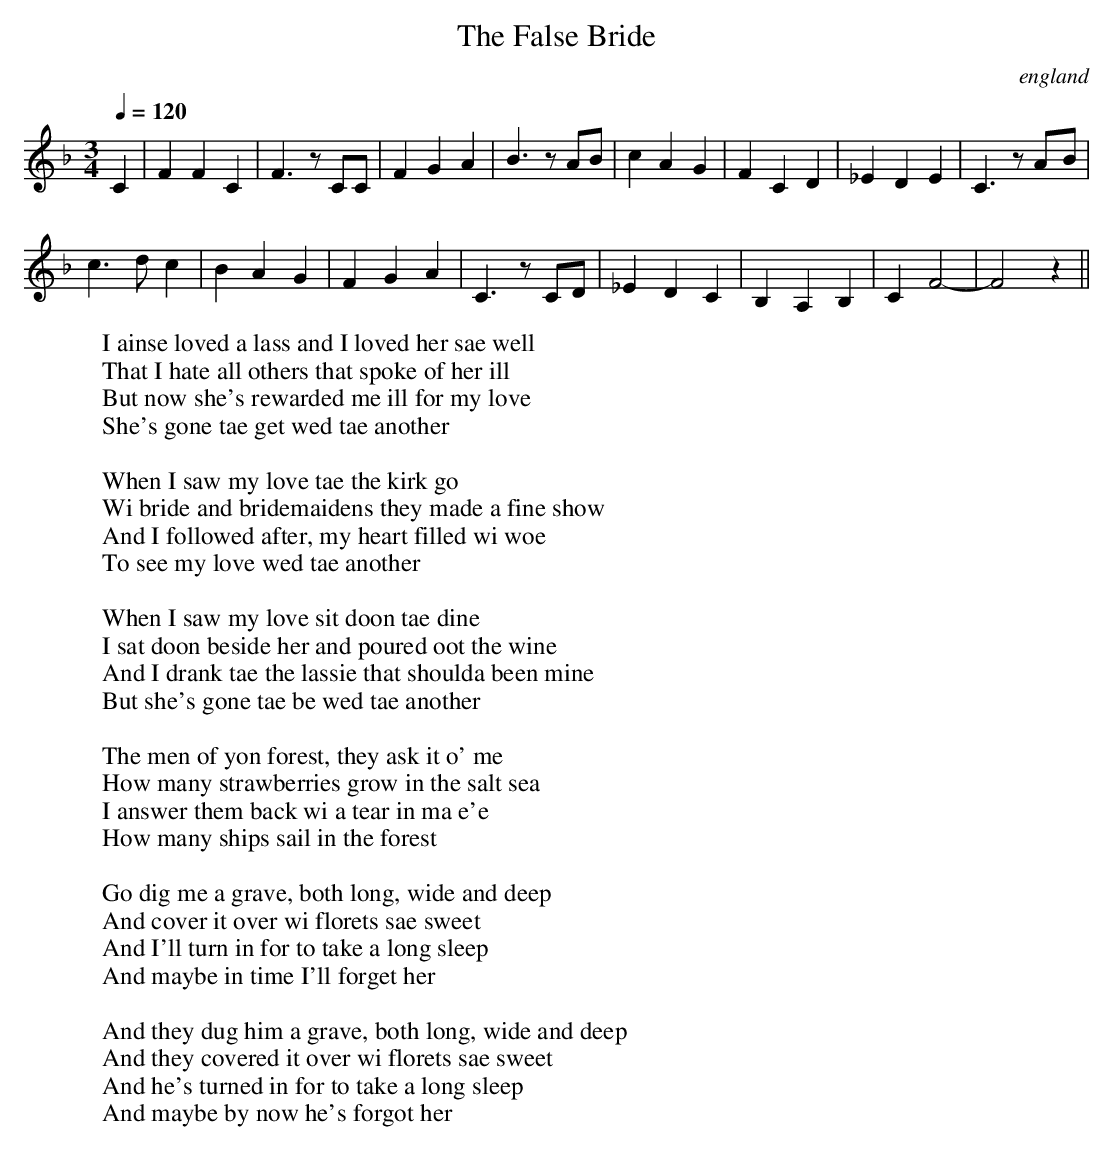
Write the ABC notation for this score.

X:1
T:False Bride, The
O:england
M:3/4
L:1/8
Q:1/4=120
W:I ainse loved a lass and I loved her sae well
W:That I hate all others that spoke of her ill
W:But now she's rewarded me ill for my love
W:She's gone tae get wed tae another
W:
W:When I saw my love tae the kirk go
W:Wi bride and bridemaidens they made a fine show
W:And I followed after, my heart filled wi woe
W:To see my love wed tae another
W:
W:When I saw my love sit doon tae dine
W:I sat doon beside her and poured oot the wine
W:And I drank tae the lassie that shoulda been mine
W:But she's gone tae be wed tae another
W:
W:The men of yon forest, they ask it o' me
W:How many strawberries grow in the salt sea
W:I answer them back wi a tear in ma e'e
W:How many ships sail in the forest
W:
W:Go dig me a grave, both long, wide and deep
W:And cover it over wi florets sae sweet
W:And I'll turn in for to take a long sleep
W:And maybe in time I'll forget her
W:
W:And they dug him a grave, both long, wide and deep
W:And they covered it over wi florets sae sweet
W:And he's turned in for to take a long sleep
W:And maybe by now he's forgot her
K:F
C2|F2 F2 C2|F3z CC|F2 G2 A2|B3z AB|\
c2 A2 G2|F2 C2 D2|_E2 D2 E2|C3z A-B|
c3d c2|B2 A2 G2|F2 G2 A2|C3z CD|\
_E2 D2 C2|B,2 A,2 B,2|C2 F4-|F4 z2||
